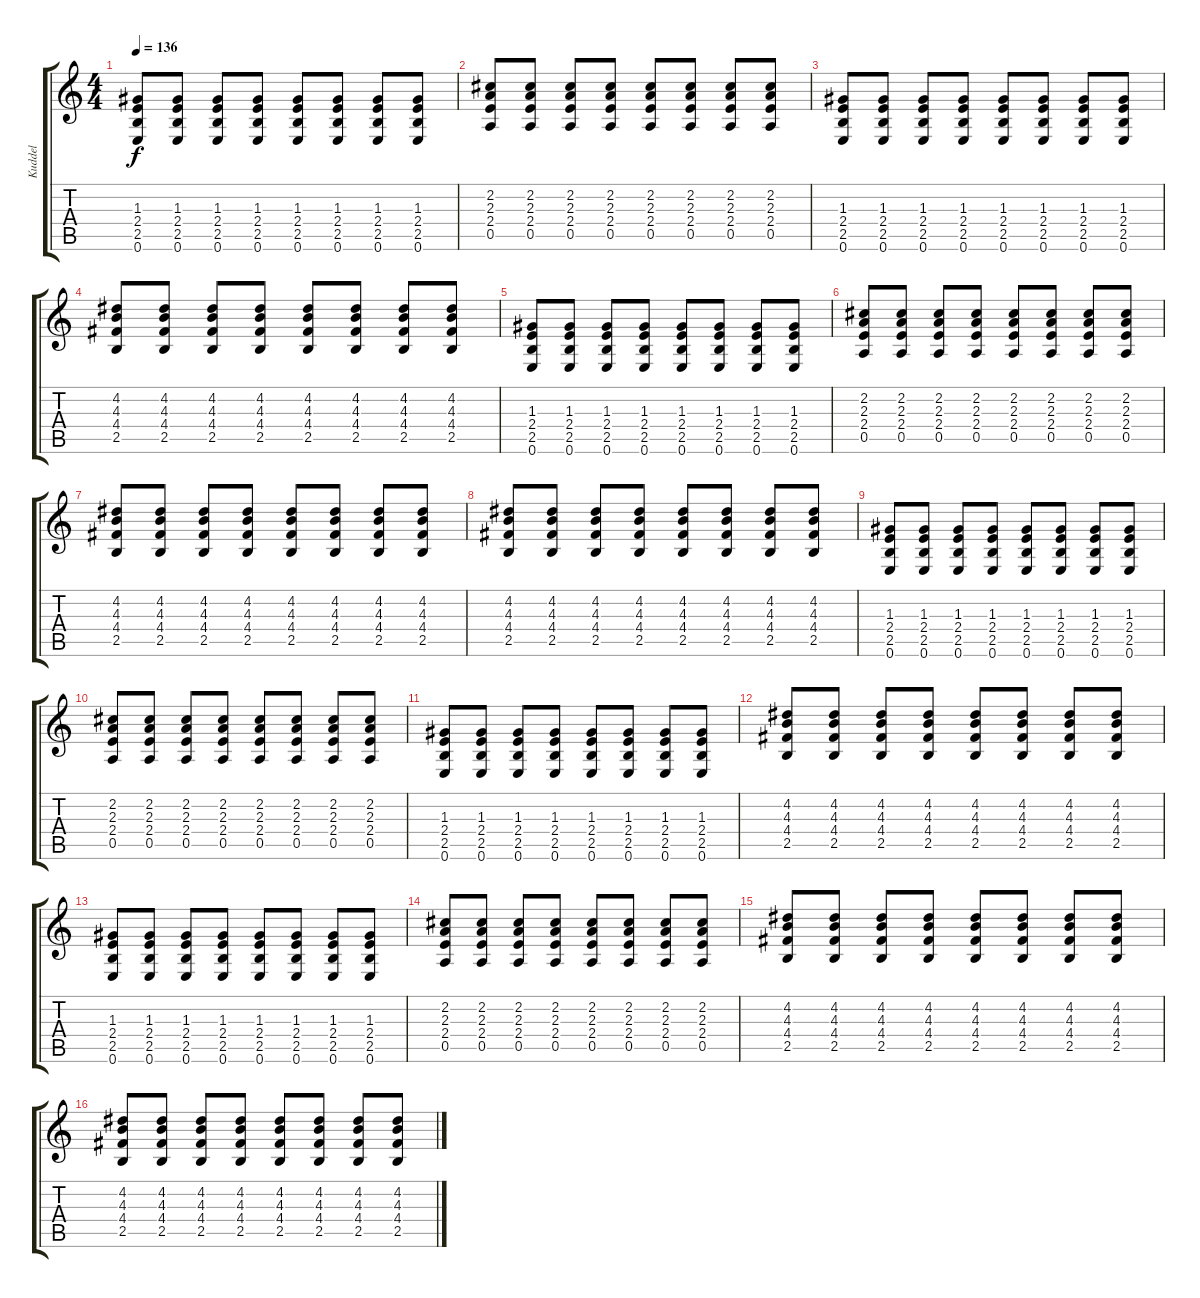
\track ("Kuddel" "Kuddel") {instrument electricguitarclean}
\staff {score tabs}
\tuning (E4 B3 G3 D3 A2 E2) {hide}
\ts (4 4)
\tempo 136
\clef g2
\ks c
(1.3 2.4 2.5 0.6).8{dy f} (1.3 2.4 2.5 0.6).8 (1.3 2.4 2.5 0.6).8 (1.3 2.4 2.5 0.6).8 (1.3 2.4 2.5 0.6).8 (1.3 2.4 2.5 0.6).8 (1.3 2.4 2.5 0.6).8 (1.3 2.4 2.5 0.6).8 |
(2.2 2.3 2.4 0.5).8 (2.2 2.3 2.4 0.5).8 (2.2 2.3 2.4 0.5).8 (2.2 2.3 2.4 0.5).8 (2.2 2.3 2.4 0.5).8 (2.2 2.3 2.4 0.5).8 (2.2 2.3 2.4 0.5).8 (2.2 2.3 2.4 0.5).8 |
(1.3 2.4 2.5 0.6).8 (1.3 2.4 2.5 0.6).8 (1.3 2.4 2.5 0.6).8 (1.3 2.4 2.5 0.6).8 (1.3 2.4 2.5 0.6).8 (1.3 2.4 2.5 0.6).8 (1.3 2.4 2.5 0.6).8 (1.3 2.4 2.5 0.6).8 |
(4.2 4.3 4.4 2.5).8 (4.2 4.3 4.4 2.5).8 (4.2 4.3 4.4 2.5).8 (4.2 4.3 4.4 2.5).8 (4.2 4.3 4.4 2.5).8 (4.2 4.3 4.4 2.5).8 (4.2 4.3 4.4 2.5).8 (4.2 4.3 4.4 2.5).8 |
(1.3 2.4 2.5 0.6).8 (1.3 2.4 2.5 0.6).8 (1.3 2.4 2.5 0.6).8 (1.3 2.4 2.5 0.6).8 (1.3 2.4 2.5 0.6).8 (1.3 2.4 2.5 0.6).8 (1.3 2.4 2.5 0.6).8 (1.3 2.4 2.5 0.6).8 |
(2.2 2.3 2.4 0.5).8 (2.2 2.3 2.4 0.5).8 (2.2 2.3 2.4 0.5).8 (2.2 2.3 2.4 0.5).8 (2.2 2.3 2.4 0.5).8 (2.2 2.3 2.4 0.5).8 (2.2 2.3 2.4 0.5).8 (2.2 2.3 2.4 0.5).8 |
(4.2 4.3 4.4 2.5).8 (4.2 4.3 4.4 2.5).8 (4.2 4.3 4.4 2.5).8 (4.2 4.3 4.4 2.5).8 (4.2 4.3 4.4 2.5).8 (4.2 4.3 4.4 2.5).8 (4.2 4.3 4.4 2.5).8 (4.2 4.3 4.4 2.5).8 |
(4.2 4.3 4.4 2.5).8 (4.2 4.3 4.4 2.5).8 (4.2 4.3 4.4 2.5).8 (4.2 4.3 4.4 2.5).8 (4.2 4.3 4.4 2.5).8 (4.2 4.3 4.4 2.5).8 (4.2 4.3 4.4 2.5).8 (4.2 4.3 4.4 2.5).8 |
(1.3 2.4 2.5 0.6).8 (1.3 2.4 2.5 0.6).8 (1.3 2.4 2.5 0.6).8 (1.3 2.4 2.5 0.6).8 (1.3 2.4 2.5 0.6).8 (1.3 2.4 2.5 0.6).8 (1.3 2.4 2.5 0.6).8 (1.3 2.4 2.5 0.6).8 |
(2.2 2.3 2.4 0.5).8 (2.2 2.3 2.4 0.5).8 (2.2 2.3 2.4 0.5).8 (2.2 2.3 2.4 0.5).8 (2.2 2.3 2.4 0.5).8 (2.2 2.3 2.4 0.5).8 (2.2 2.3 2.4 0.5).8 (2.2 2.3 2.4 0.5).8 |
(1.3 2.4 2.5 0.6).8 (1.3 2.4 2.5 0.6).8 (1.3 2.4 2.5 0.6).8 (1.3 2.4 2.5 0.6).8 (1.3 2.4 2.5 0.6).8 (1.3 2.4 2.5 0.6).8 (1.3 2.4 2.5 0.6).8 (1.3 2.4 2.5 0.6).8 |
(4.2 4.3 4.4 2.5).8 (4.2 4.3 4.4 2.5).8 (4.2 4.3 4.4 2.5).8 (4.2 4.3 4.4 2.5).8 (4.2 4.3 4.4 2.5).8 (4.2 4.3 4.4 2.5).8 (4.2 4.3 4.4 2.5).8 (4.2 4.3 4.4 2.5).8 |
(1.3 2.4 2.5 0.6).8 (1.3 2.4 2.5 0.6).8 (1.3 2.4 2.5 0.6).8 (1.3 2.4 2.5 0.6).8 (1.3 2.4 2.5 0.6).8 (1.3 2.4 2.5 0.6).8 (1.3 2.4 2.5 0.6).8 (1.3 2.4 2.5 0.6).8 |
(2.2 2.3 2.4 0.5).8 (2.2 2.3 2.4 0.5).8 (2.2 2.3 2.4 0.5).8 (2.2 2.3 2.4 0.5).8 (2.2 2.3 2.4 0.5).8 (2.2 2.3 2.4 0.5).8 (2.2 2.3 2.4 0.5).8 (2.2 2.3 2.4 0.5).8 |
(4.2 4.3 4.4 2.5).8 (4.2 4.3 4.4 2.5).8 (4.2 4.3 4.4 2.5).8 (4.2 4.3 4.4 2.5).8 (4.2 4.3 4.4 2.5).8 (4.2 4.3 4.4 2.5).8 (4.2 4.3 4.4 2.5).8 (4.2 4.3 4.4 2.5).8 |
(4.2 4.3 4.4 2.5).8 (4.2 4.3 4.4 2.5).8 (4.2 4.3 4.4 2.5).8 (4.2 4.3 4.4 2.5).8 (4.2 4.3 4.4 2.5).8 (4.2 4.3 4.4 2.5).8 (4.2 4.3 4.4 2.5).8 (4.2 4.3 4.4 2.5).8
